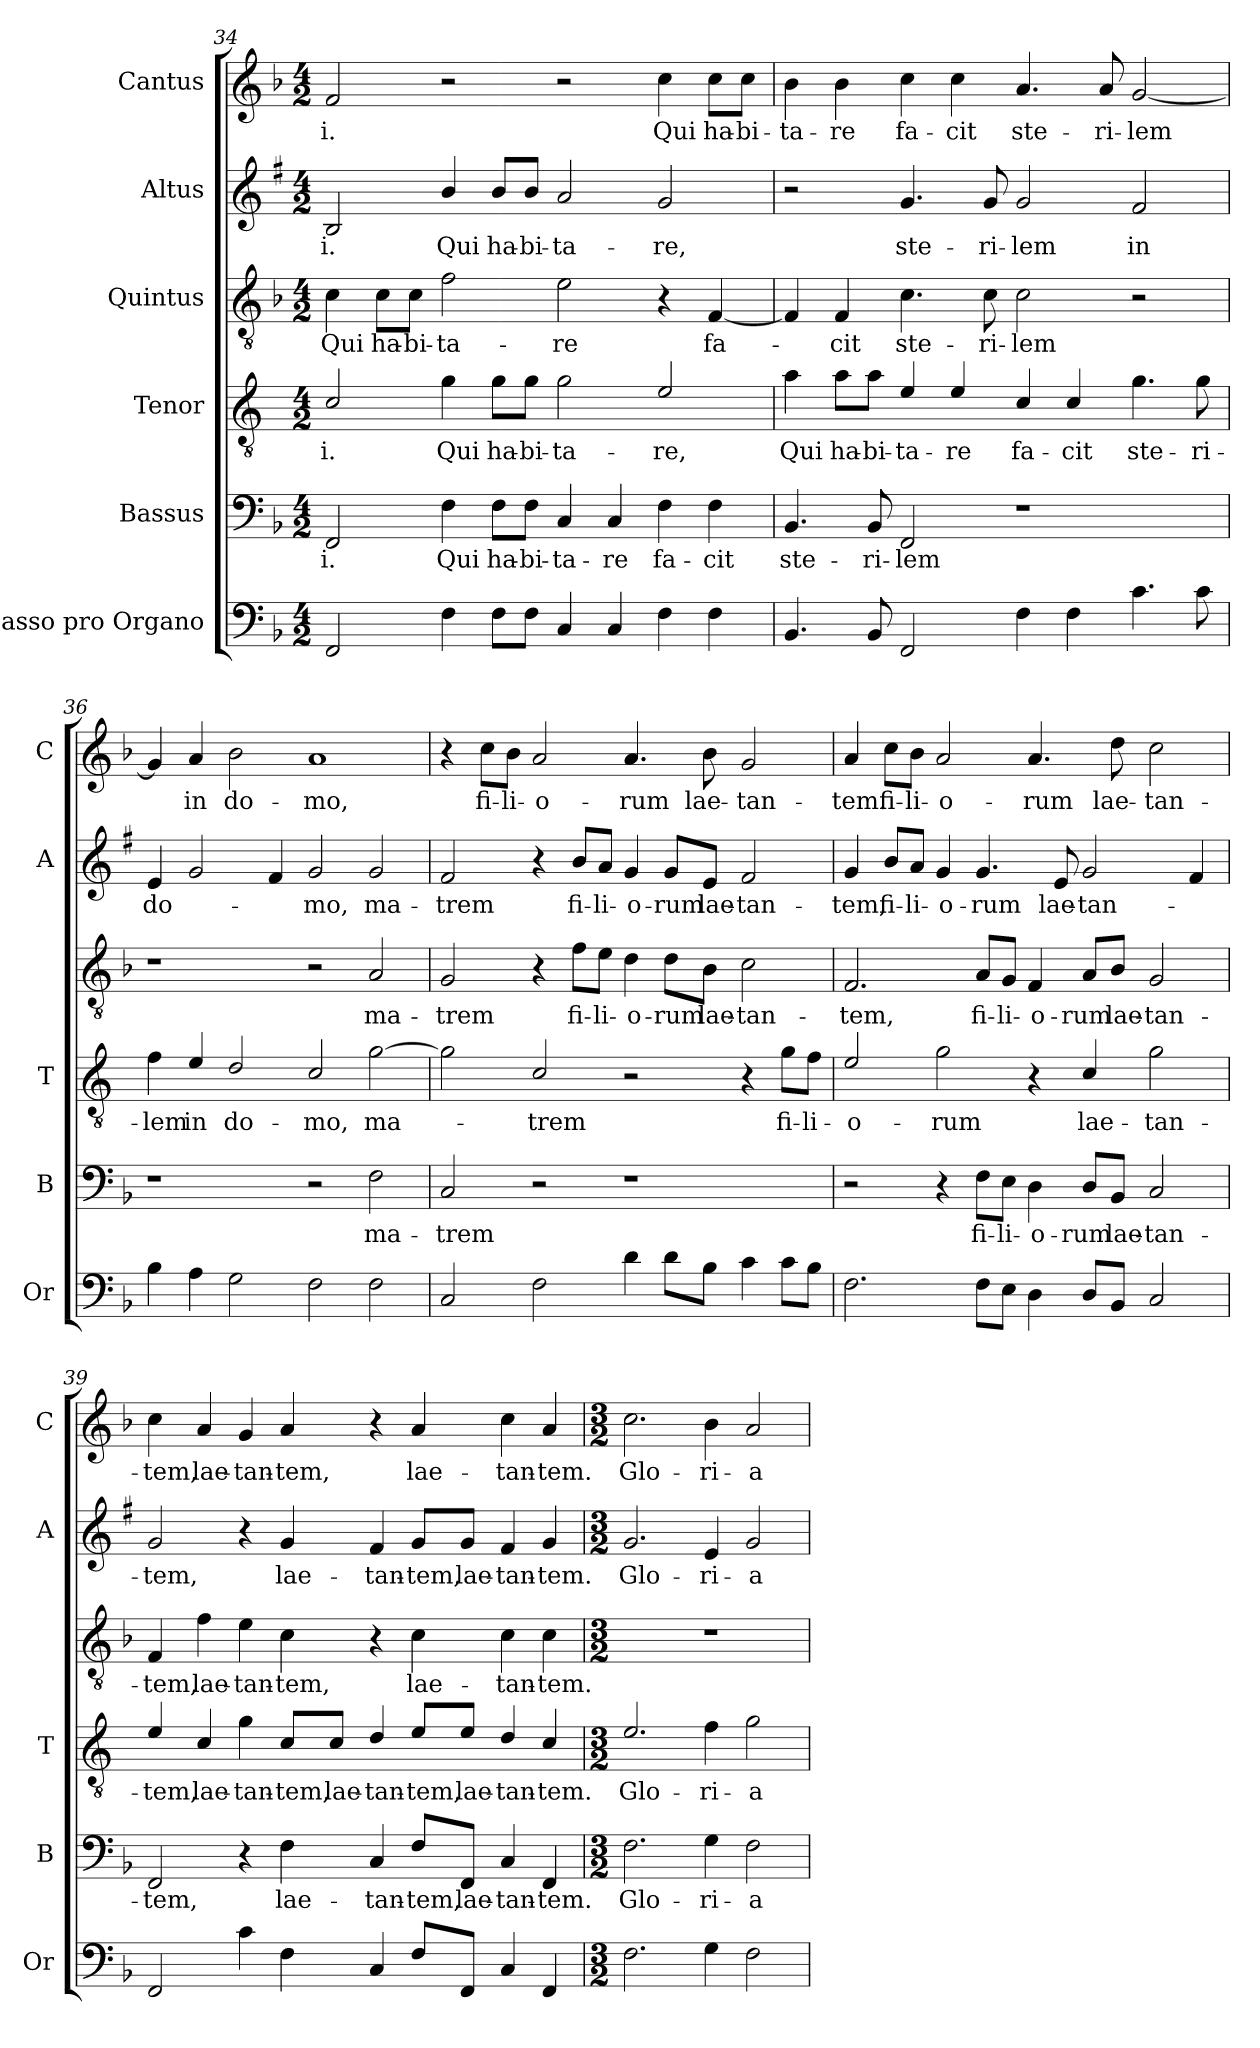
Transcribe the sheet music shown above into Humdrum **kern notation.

**kern	**kern	**text	**kern	**text	**kern	**text	**kern	**text	**kern	**text
*part6	*part5	*part5	*part4	*part4	*part3	*part3	*part2	*part2	*part1	*part1
*staff6	*staff5	*staff5	*staff4	*staff4	*staff3	*staff3	*staff2	*staff2	*staff1	*staff1
*I"Basso pro Organo	*I"Bassus	*	*I"Tenor	*	*I"Quintus	*	*I"Altus	*	*I"Cantus	*
*I'Or	*I'B	*	*I'T	*	*	*	*I'A	*	*I'C	*
*clefF4	*clefF4	*	*clefGv2	*	*clefGv2	*	*clefG2	*	*clefG2	*
*	*	*	*ITrd4c7	*	*	*	*ITrd1c2	*	*	*
*k[b-]	*k[b-]	*	*k[b-]	*	*k[b-]	*	*k[b-]	*	*k[b-]	*
*F:	*F:	*	*F:	*	*F:	*	*F:	*	*F:	*
*M4/2	*M4/2	*	*M4/2	*	*M4/2	*	*M4/2	*	*M4/2	*
=34	=34	=34	=34	=34	=34	=34	=34	=34	=34	=34
!	!	!LO:LY:b	!	!LO:LY:b	!	!LO:LY:b	!	!LO:LY:b	!	!LO:LY:b
2FF/	2FF/	-i.	2F/	-i.	4c\	Qui	2A/	-i.	2f/	-i.
!	!	!	!	!	!	!LO:LY:b	!	!	!	!
.	.	.	.	.	8c\L	ha-	.	.	.	.
!	!	!	!	!	!	!LO:LY:b	!	!	!	!
.	.	.	.	.	8c\J	-bi-	.	.	.	.
!	!	!LO:LY:b	!	!LO:LY:b	!	!LO:LY:b	!	!LO:LY:b	!	!
4F\	4F\	Qui	4c\	Qui	2f\	-ta-	4a/	Qui	2r	.
!	!	!LO:LY:b	!	!LO:LY:b	!	!	!	!LO:LY:b	!	!
8F\L	8F\L	ha-	8c\L	ha-	.	.	8a/L	ha-	.	.
!	!	!LO:LY:b	!	!LO:LY:b	!	!	!	!LO:LY:b	!	!
8F\J	8F\J	-bi-	8c\J	-bi-	.	.	8a/J	-bi-	.	.
!	!	!LO:LY:b	!	!LO:LY:b	!	!LO:LY:b	!	!LO:LY:b	!	!
4C/	4C/	-ta-	2c\	-ta-	2e\	-re	2g/	-ta-	2r	.
!	!	!LO:LY:b	!	!	!	!	!	!	!	!
4C/	4C/	-re	.	.	.	.	.	.	.	.
!	!	!LO:LY:b	!	!LO:LY:b	!	!	!	!LO:LY:b	!	!LO:LY:b
4F\	4F\	fa-	2A/	-re,	4r	.	2f/	-re,	4cc\	Qui
!	!	!LO:LY:b	!	!	!	!LO:LY:b	!	!	!	!LO:LY:b
4F\	4F\	-cit	.	.	[4F/	fa-	.	.	8cc\L	ha-
!	!	!	!	!	!	!	!	!	!	!LO:LY:b
.	.	.	.	.	.	.	.	.	8cc\J	-bi-
!!LO:PB:g=z
=35	=35	=35	=35	=35	=35	=35	=35	=35	=35	=35
!	!	!LO:LY:b	!	!LO:LY:b	!	!	!	!	!	!LO:LY:b
4.BB-/	4.BB-/	ste-	4d\	Qui	4F/]	.	2r	.	4b-\	-ta-
!	!	!	!	!LO:LY:b	!	!LO:LY:b	!	!	!	!LO:LY:b
.	.	.	8d\L	ha-	4F/	-cit	.	.	4b-\	-re
!	!	!LO:LY:b	!	!LO:LY:b	!	!	!	!	!	!
8BB-/	8BB-/	-ri-	8d\J	-bi-	.	.	.	.	.	.
!	!	!LO:LY:b	!	!LO:LY:b	!	!LO:LY:b	!	!LO:LY:b	!	!LO:LY:b
2FF/	2FF/	-lem	4A/	-ta-	4.c\	ste-	4.f/	ste-	4cc\	fa-
!	!	!	!	!LO:LY:b	!	!	!	!	!	!LO:LY:b
.	.	.	4A/	-re	.	.	.	.	4cc\	-cit
!	!	!	!	!	!	!LO:LY:b	!	!LO:LY:b	!	!
.	.	.	.	.	8c\	-ri-	8f/	-ri-	.	.
!	!	!	!	!LO:LY:b	!	!LO:LY:b	!	!LO:LY:b	!	!LO:LY:b
4F\	1r	.	4F/	fa-	2c\	-lem	2f/	-lem	4.a/	ste-
!	!	!	!	!LO:LY:b	!	!	!	!	!	!
4F\	.	.	4F/	-cit	.	.	.	.	.	.
!	!	!	!	!	!	!	!	!	!	!LO:LY:b
.	.	.	.	.	.	.	.	.	8a/	-ri-
!	!	!	!	!LO:LY:b	!	!	!	!LO:LY:b	!	!LO:LY:b
4.c\	.	.	4.c\	ste-	2r	.	2e/	in	[2g/	-lem
!	!	!	!	!LO:LY:b	!	!	!	!	!	!
8c\	.	.	8c\	-ri-	.	.	.	.	.	.
=36	=36	=36	=36	=36	=36	=36	=36	=36	=36	=36
!	!	!	!	!LO:LY:b	!	!	!	!LO:LY:b	!	!
4B-\	1r	.	4B-\	-lem	1r	.	4d/	do-	4g/]	.
!	!	!	!	!LO:LY:b	!	!	!	!	!	!LO:LY:b
4A\	.	.	4A/	in	.	.	2f/	.	4a/	in
!	!	!	!	!LO:LY:b	!	!	!	!	!	!LO:LY:b
2G\	.	.	2G/	do-	.	.	.	.	2b-\	do-
.	.	.	.	.	.	.	4e/	.	.	.
!	!	!	!	!LO:LY:b	!	!	!	!LO:LY:b	!	!LO:LY:b
2F\	2r	.	2F/	-mo,	2r	.	2f/	-mo,	1a	-mo,
!	!	!LO:LY:b	!	!LO:LY:b	!	!LO:LY:b	!	!LO:LY:b	!	!
2F\	2F\	ma-	[2c\	ma-	2A/	ma-	2f/	ma-	.	.
=37	=37	=37	=37	=37	=37	=37	=37	=37	=37	=37
!	!	!LO:LY:b	!	!	!	!LO:LY:b	!	!LO:LY:b	!	!
2C/	2C/	-trem	2c\]	.	2G/	-trem	2e/	-trem	4r	.
!	!	!	!	!	!	!	!	!	!	!LO:LY:b
.	.	.	.	.	.	.	.	.	8cc\L	fi-
!	!	!	!	!	!	!	!	!	!	!LO:LY:b
.	.	.	.	.	.	.	.	.	8b-\J	-li-
!	!	!	!	!LO:LY:b	!	!	!	!	!	!LO:LY:b
2F\	2r	.	2F/	-trem	4r	.	4r	.	2a/	-o-
!	!	!	!	!	!	!LO:LY:b	!	!LO:LY:b	!	!
.	.	.	.	.	8f\L	fi-	8a/L	fi-	.	.
!	!	!	!	!	!	!LO:LY:b	!	!LO:LY:b	!	!
.	.	.	.	.	8e\J	-li-	8g/J	-li-	.	.
!	!	!	!	!	!	!LO:LY:b	!	!LO:LY:b	!	!LO:LY:b
4d\	1r	.	2r	.	4d\	-o-	4f/	-o-	4.a/	-rum
!	!	!	!	!	!	!LO:LY:b	!	!LO:LY:b	!	!
8d\L	.	.	.	.	8d\L	-rum	8f/L	-rum	.	.
!	!	!	!	!	!	!LO:LY:b	!	!LO:LY:b	!	!LO:LY:b
8B-\J	.	.	.	.	8B-\J	lae-	8d/J	lae-	8b-\	lae-
!	!	!	!	!	!	!LO:LY:b	!	!LO:LY:b	!	!LO:LY:b
4c\	.	.	4r	.	2c\	-tan-	2e/	-tan-	2g/	-tan-
!	!	!	!	!LO:LY:b	!	!	!	!	!	!
8c\L	.	.	8c\L	fi-	.	.	.	.	.	.
!	!	!	!	!LO:LY:b	!	!	!	!	!	!
8B-\J	.	.	8B-\J	-li-	.	.	.	.	.	.
!!LO:LB:g=z
=38	=38	=38	=38	=38	=38	=38	=38	=38	=38	=38
!	!	!	!	!LO:LY:b	!	!LO:LY:b	!	!LO:LY:b	!	!LO:LY:b
2.F\	2r	.	2A/	-o-	2.F/	-tem,	4f/	-tem,	4a/	tem.
!	!	!	!	!	!	!	!	!LO:LY:b	!	!LO:LY:b
.	.	.	.	.	.	.	8a/L	fi-	8cc\L	fi-
!	!	!	!	!	!	!	!	!LO:LY:b	!	!LO:LY:b
.	.	.	.	.	.	.	8g/J	-li-	8b-\J	-li-
!	!	!	!	!LO:LY:b	!	!	!	!LO:LY:b	!	!LO:LY:b
.	4r	.	2c\	-rum	.	.	4f/	-o-	2a/	-o-
!	!	!LO:LY:b	!	!	!	!LO:LY:b	!	!LO:LY:b	!	!
8F\L	8F\L	fi-	.	.	8A/L	fi-	4.f/	-rum	.	.
!	!	!LO:LY:b	!	!	!	!LO:LY:b	!	!	!	!
8E\J	8E\J	-li-	.	.	8G/J	-li-	.	.	.	.
!	!	!LO:LY:b	!	!	!	!LO:LY:b	!	!	!	!LO:LY:b
4D\	4D\	-o-	4r	.	4F/	-o-	.	.	4.a/	-rum
!	!	!	!	!	!	!	!	!LO:LY:b	!	!
.	.	.	.	.	.	.	8d/	lae-	.	.
!	!	!LO:LY:b	!	!LO:LY:b	!	!LO:LY:b	!	!LO:LY:b	!	!
8D/L	8D/L	-rum	4F/	lae-	8A/L	-rum	2f/	-tan-	.	.
!	!	!LO:LY:b	!	!	!	!LO:LY:b	!	!	!	!LO:LY:b
8BB-/J	8BB-/J	lae-	.	.	8B-/J	lae-	.	.	8dd\	lae-
!	!	!LO:LY:b	!	!LO:LY:b	!	!LO:LY:b	!	!	!	!LO:LY:b
2C/	2C/	-tan-	2c\	-tan-	2G/	-tan-	.	.	2cc\	-tan-
.	.	.	.	.	.	.	4e/	.	.	.
=39	=39	=39	=39	=39	=39	=39	=39	=39	=39	=39
!	!	!LO:LY:b	!	!LO:LY:b	!	!LO:LY:b	!	!LO:LY:b	!	!LO:LY:b
2FF/	2FF/	-tem,	4A/	-tem,	4F/	-tem,	2f/	-tem,	4cc\	-tem,
!	!	!	!	!LO:LY:b	!	!LO:LY:b	!	!	!	!LO:LY:b
.	.	.	4F/	lae-	4f\	lae-	.	.	4a/	lae-
!	!	!	!	!LO:LY:b	!	!LO:LY:b	!	!	!	!LO:LY:b
4c\	4r	.	4c\	-tan-	4e\	-tan-	4r	.	4g/	-tan-
!	!	!LO:LY:b	!	!LO:LY:b	!	!LO:LY:b	!	!LO:LY:b	!	!LO:LY:b
4F\	4F\	lae-	8F/L	-tem,	4c\	-tem,	4f/	lae-	4a/	-tem,
!	!	!	!	!LO:LY:b	!	!	!	!	!	!
.	.	.	8F/J	lae-	.	.	.	.	.	.
!	!	!LO:LY:b	!	!LO:LY:b	!	!	!	!LO:LY:b	!	!
4C/	4C/	-tan-	4G/	-tan-	4r	.	4e/	-tan-	4r	.
!	!	!LO:LY:b	!	!LO:LY:b	!	!LO:LY:b	!	!LO:LY:b	!	!LO:LY:b
8F/L	8F/L	-tem,	8A/L	-tem,	4c\	lae-	8f/L	-tem,	4a/	lae-
!	!	!LO:LY:b	!	!LO:LY:b	!	!	!	!LO:LY:b	!	!
8FF/J	8FF/J	lae-	8A/J	lae-	.	.	8f/J	lae-	.	.
!	!	!LO:LY:b	!	!LO:LY:b	!	!LO:LY:b	!	!LO:LY:b	!	!LO:LY:b
4C/	4C/	-tan-	4G/	-tan-	4c\	-tan-	4e/	-tan-	4cc\	-tan-
!	!	!LO:LY:b	!	!LO:LY:b	!	!LO:LY:b	!	!LO:LY:b	!	!LO:LY:b
4FF/	4FF/	-tem.	4F/	-tem.	4c\	-tem.	4f/	-tem.	4a/	-tem.
=40	=40	=40	=40	=40	=40	=40	=40	=40	=40	=40
*M3/2	*M3/2	*	*M3/2	*	*M3/2	*	*M3/2	*	*M3/2	*
!	!	!LO:LY:b	!	!LO:LY:b	!	!	!	!LO:LY:b	!	!LO:LY:b
2.F\	2.F\	Glo-	2.A/	Glo-	1.r	.	2.f/	Glo-	2.cc\	Glo-
!	!	!LO:LY:b	!	!LO:LY:b	!	!	!	!LO:LY:b	!	!LO:LY:b
4G\	4G\	-ri-	4B-\	-ri-	.	.	4d/	-ri-	4b-\	-ri-
!	!	!LO:LY:b	!	!LO:LY:b	!	!	!	!LO:LY:b	!	!LO:LY:b
2F\	2F\	-a	2c\	-a	.	.	2f/	-a	2a/	-a
=	=	=	=	=	=	=	=	=	=	=
*-	*-	*-	*-	*-	*-	*-	*-	*-	*-	*-
